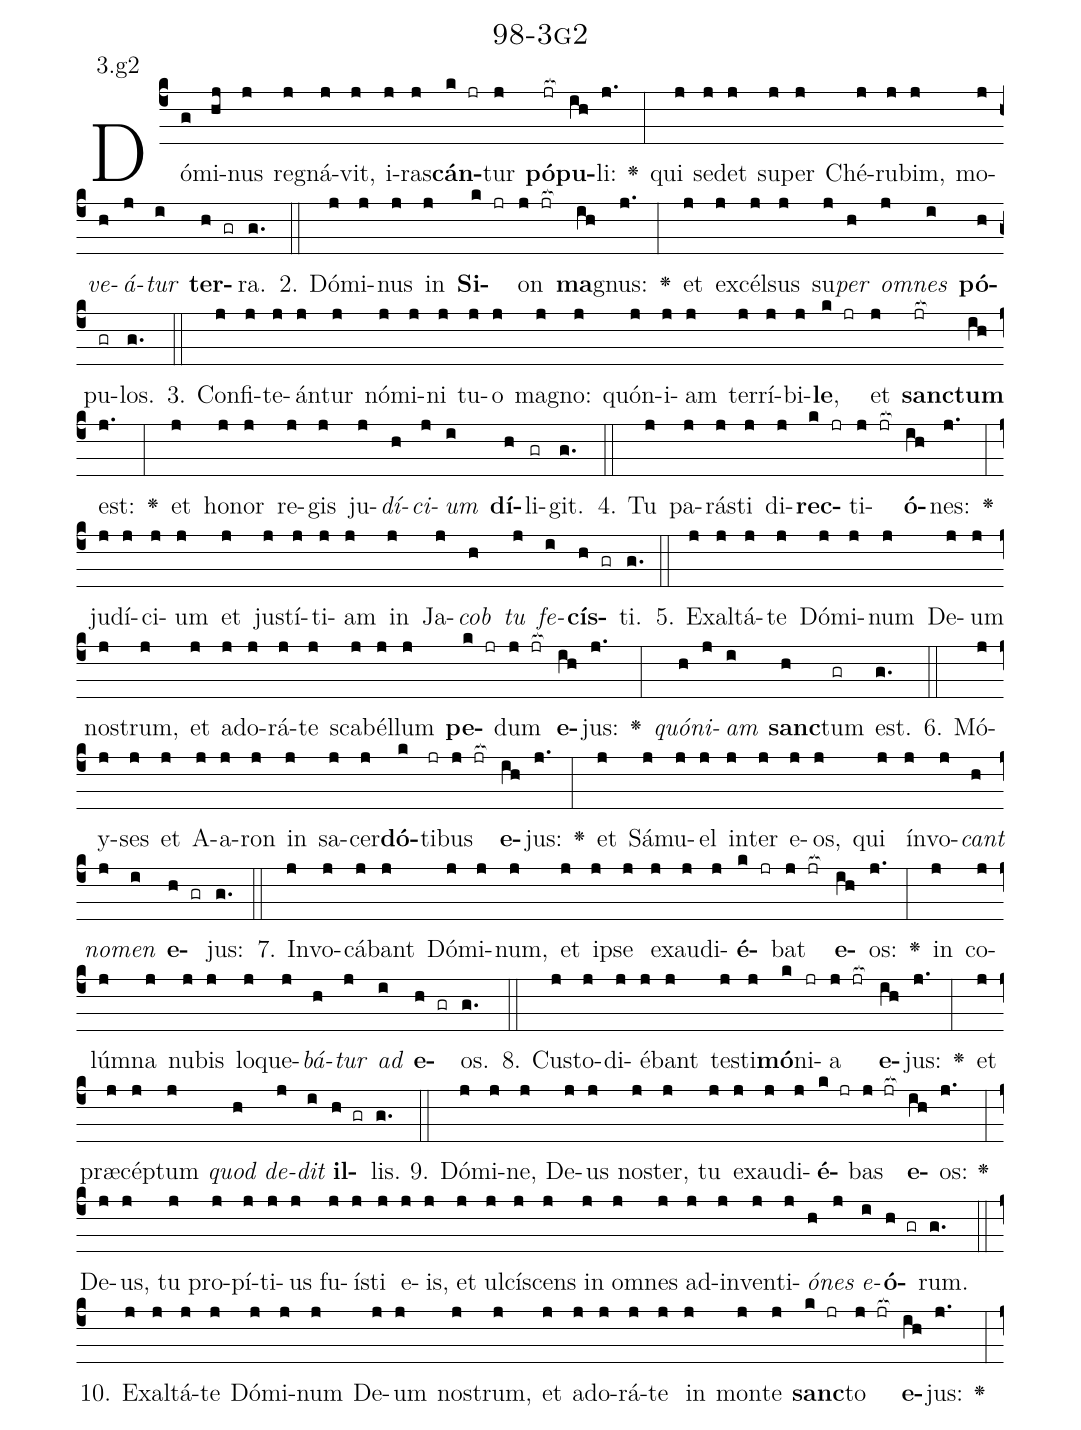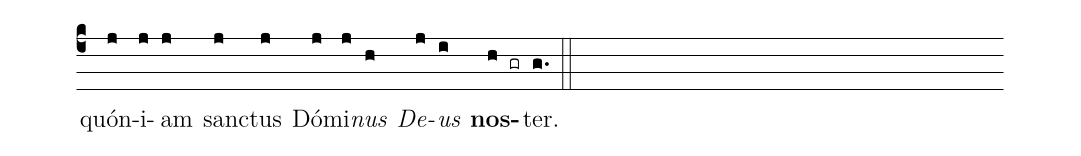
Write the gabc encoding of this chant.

name: 98-3g2;
annotation: 3.g2;
%%
(c4)Dó(g)mi(hj)nus(j) re(j)gná(j)vit,(j) i(j)ras(j)<b>cán</b>(k jr)tur(j) <b>pó</b>(jr[ocb:1{])<b>pu</b>(ih[ocb:0}])li:(j.) <v>\greheightstar</v>(:) qui(j) se(j)det(j) su(j)per(j) Ché(j)ru(j)bim,(j) mo(j)<i>ve</i>(h)<i>á</i>(j)<i>tur</i>(i) <b>ter</b>(h gr)ra.(g.) (::)
2. Dó(j)mi(j)nus(j) in(j) <b>Si</b>(k jr)on(j jr[ocb:1{]) <b>ma</b>(ih[ocb:0}])gnus:(j.) <v>\greheightstar</v>(:) et(j) ex(j)cél(j)sus(j) su(j)<i>per</i>(h) <i>om</i>(j)<i>nes</i>(i) <b>pó</b>(h)pu(gr)los.(g.) (::)
3. Con(j)fi(j)te(j)án(j)tur(j) nó(j)mi(j)ni(j) tu(j)o(j) ma(j)gno:(j) quón(j)i(j)am(j) ter(j)rí(j)bi(j)<b>le</b>,(k jr) et(j) <b>sanc</b>(jr[ocb:1{])<b>tum</b>(ih[ocb:0}]) est:(j.) <v>\greheightstar</v>(:) et(j) ho(j)nor(j) re(j)gis(j) ju(j)<i>dí</i>(h)<i>ci</i>(j)<i>um</i>(i) <b>dí</b>(h)li(gr)git.(g.) (::)
4. Tu(j) pa(j)rás(j)ti(j) di(j)<b>rec</b>(k jr)ti(j jr[ocb:1{])<b>ó</b>(ih[ocb:0}])nes:(j.) <v>\greheightstar</v>(:) ju(j)dí(j)ci(j)um(j) et(j) jus(j)tí(j)ti(j)am(j) in(j) Ja(j)<i>cob</i>(h) <i>tu</i>(j) <i>fe</i>(i)<b>cís</b>(h gr)ti.(g.) (::)
5. Ex(j)al(j)tá(j)te(j) Dó(j)mi(j)num(j) De(j)um(j) nos(j)trum,(j) et(j) ad(j)o(j)rá(j)te(j) sca(j)bél(j)lum(j) <b>pe</b>(k jr)dum(j jr[ocb:1{]) <b>e</b>(ih[ocb:0}])jus:(j.) <v>\greheightstar</v>(:) <i>quón</i>(h)<i>i</i>(j)<i>am</i>(i) <b>sanc</b>(h)tum(gr) est.(g.) (::)
6. Mó(j)y(j)ses(j) et(j) A(j)a(j)ron(j) in(j) sa(j)cer(j)<b>dó</b>(k)ti(jr)bus(j jr[ocb:1{]) <b>e</b>(ih[ocb:0}])jus:(j.) <v>\greheightstar</v>(:) et(j) Sá(j)mu(j)el(j) in(j)ter(j) e(j)os,(j) qui(j) ín(j)vo(j)<i>cant</i>(h) <i>no</i>(j)<i>men</i>(i) <b>e</b>(h gr)jus:(g.) (::)
7. In(j)vo(j)cá(j)bant(j) Dó(j)mi(j)num,(j) et(j) ip(j)se(j) ex(j)au(j)di(j)<b>é</b>(k jr)bat(j jr[ocb:1{]) <b>e</b>(ih[ocb:0}])os:(j.) <v>\greheightstar</v>(:) in(j) co(j)lúm(j)na(j) nu(j)bis(j) lo(j)que(j)<i>bá</i>(h)<i>tur</i>(j) <i>ad</i>(i) <b>e</b>(h gr)os.(g.) (::)
8. Cus(j)to(j)di(j)é(j)bant(j) tes(j)ti(j)<b>mó</b>(k)ni(jr)a(j jr[ocb:1{]) <b>e</b>(ih[ocb:0}])jus:(j.) <v>\greheightstar</v>(:) et(j) præ(j)cép(j)tum(j) <i>quod</i>(h) <i>de</i>(j)<i>dit</i>(i) <b>il</b>(h gr)lis.(g.) (::)
9. Dó(j)mi(j)ne,(j) De(j)us(j) nos(j)ter,(j) tu(j) ex(j)au(j)di(j)<b>é</b>(k jr)bas(j jr[ocb:1{]) <b>e</b>(ih[ocb:0}])os:(j.) <v>\greheightstar</v>(:) De(j)us,(j) tu(j) pro(j)pí(j)ti(j)us(j) fu(j)ís(j)ti(j) e(j)is,(j) et(j) ul(j)cí(j)scens(j) in(j) om(j)nes(j) ad(j)in(j)ven(j)ti(j)<i>ó</i>(h)<i>nes</i>(j) <i>e</i>(i)<b>ó</b>(h gr)rum.(g.) (::)
10. Ex(j)al(j)tá(j)te(j) Dó(j)mi(j)num(j) De(j)um(j) nos(j)trum,(j) et(j) ad(j)o(j)rá(j)te(j) in(j) mon(j)te(j) <b>sanc</b>(k jr)to(j jr[ocb:1{]) <b>e</b>(ih[ocb:0}])jus:(j.) <v>\greheightstar</v>(:) quón(j)i(j)am(j) sanc(j)tus(j) Dó(j)mi(j)<i>nus</i>(h) <i>De</i>(j)<i>us</i>(i) <b>nos</b>(h gr)ter.(g.) (::)
